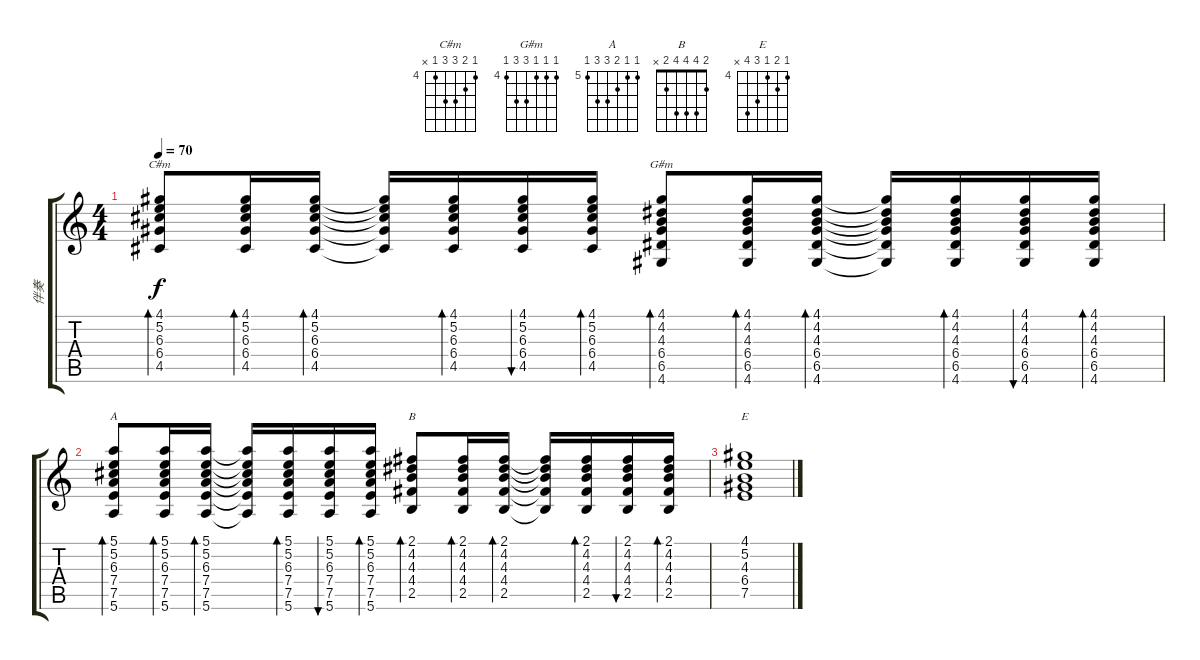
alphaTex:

\track ("伴奏" "伴奏") {instrument acousticguitarsteel}
\staff {score tabs}
\tuning (E4 B3 G3 D3 A2 E2) {hide}
\chord ("C#m" 4 5 6 6 4 x) {firstfret 4}
\chord ("G#m" 4 4 4 6 6 4) {firstfret 4}
\chord ("A" 5 5 6 7 7 5) {firstfret 5}
\chord ("B" 2 4 4 4 2 x)
\chord ("E" 4 5 4 6 7 x) {firstfret 4}
\ts (4 4)
\tempo 70
\clef g2
\ks c
(4.1 5.2 6.3 6.4 4.5).8{bd 30 ch "C#m" dy f} (4.1 5.2 6.3 6.4 4.5).16{bd 30} (4.1 5.2 6.3 6.4 4.5).16{bd 30} (4.1{t} 5.2{t} 6.3{t} 6.4{t} 4.5{t}).16 (4.1 5.2 6.3 6.4 4.5).16{bd 30} (4.1 5.2 6.3 6.4 4.5).16{bu 30} (4.1 5.2 6.3 6.4 4.5).16{bd 30} (4.1 4.2 4.3 6.4 6.5 4.6).8{bd 30 ch "G#m"} (4.1 4.2 4.3 6.4 6.5 4.6).16{bd 30} (4.1 4.2 4.3 6.4 6.5 4.6).16{bd 30} (4.1{t} 4.2{t} 4.3{t} 6.4{t} 6.5{t} 4.6{t}).16 (4.1 4.2 4.3 6.4 6.5 4.6).16{bd 30} (4.1 4.2 4.3 6.4 6.5 4.6).16{bu 30} (4.1 4.2 4.3 6.4 6.5 4.6).16{bd 30} |
(5.1 5.2 6.3 7.4 7.5 5.6).8{bd 30 ch "A"} (5.1 5.2 6.3 7.4 7.5 5.6).16{bd 30} (5.1 5.2 6.3 7.4 7.5 5.6).16{bd 30} (5.1{t} 5.2{t} 6.3{t} 7.4{t} 7.5{t} 5.6{t}).16 (5.1 5.2 6.3 7.4 7.5 5.6).16{bd 30} (5.1 5.2 6.3 7.4 7.5 5.6).16{bu 30} (5.1 5.2 6.3 7.4 7.5 5.6).16{bd 30} (2.1 4.2 4.3 4.4 2.5).8{bd 30 ch "B"} (2.1 4.2 4.3 4.4 2.5).16{bd 30} (2.1 4.2 4.3 4.4 2.5).16{bd 30} (2.1{t} 4.2{t} 4.3{t} 4.4{t} 2.5{t}).16 (2.1 4.2 4.3 4.4 2.5).16{bd 30} (2.1 4.2 4.3 4.4 2.5).16{bu 30} (2.1 4.2 4.3 4.4 2.5).16{bd 30} |
(4.1 5.2 4.3 6.4 7.5).1{ch "E"}
